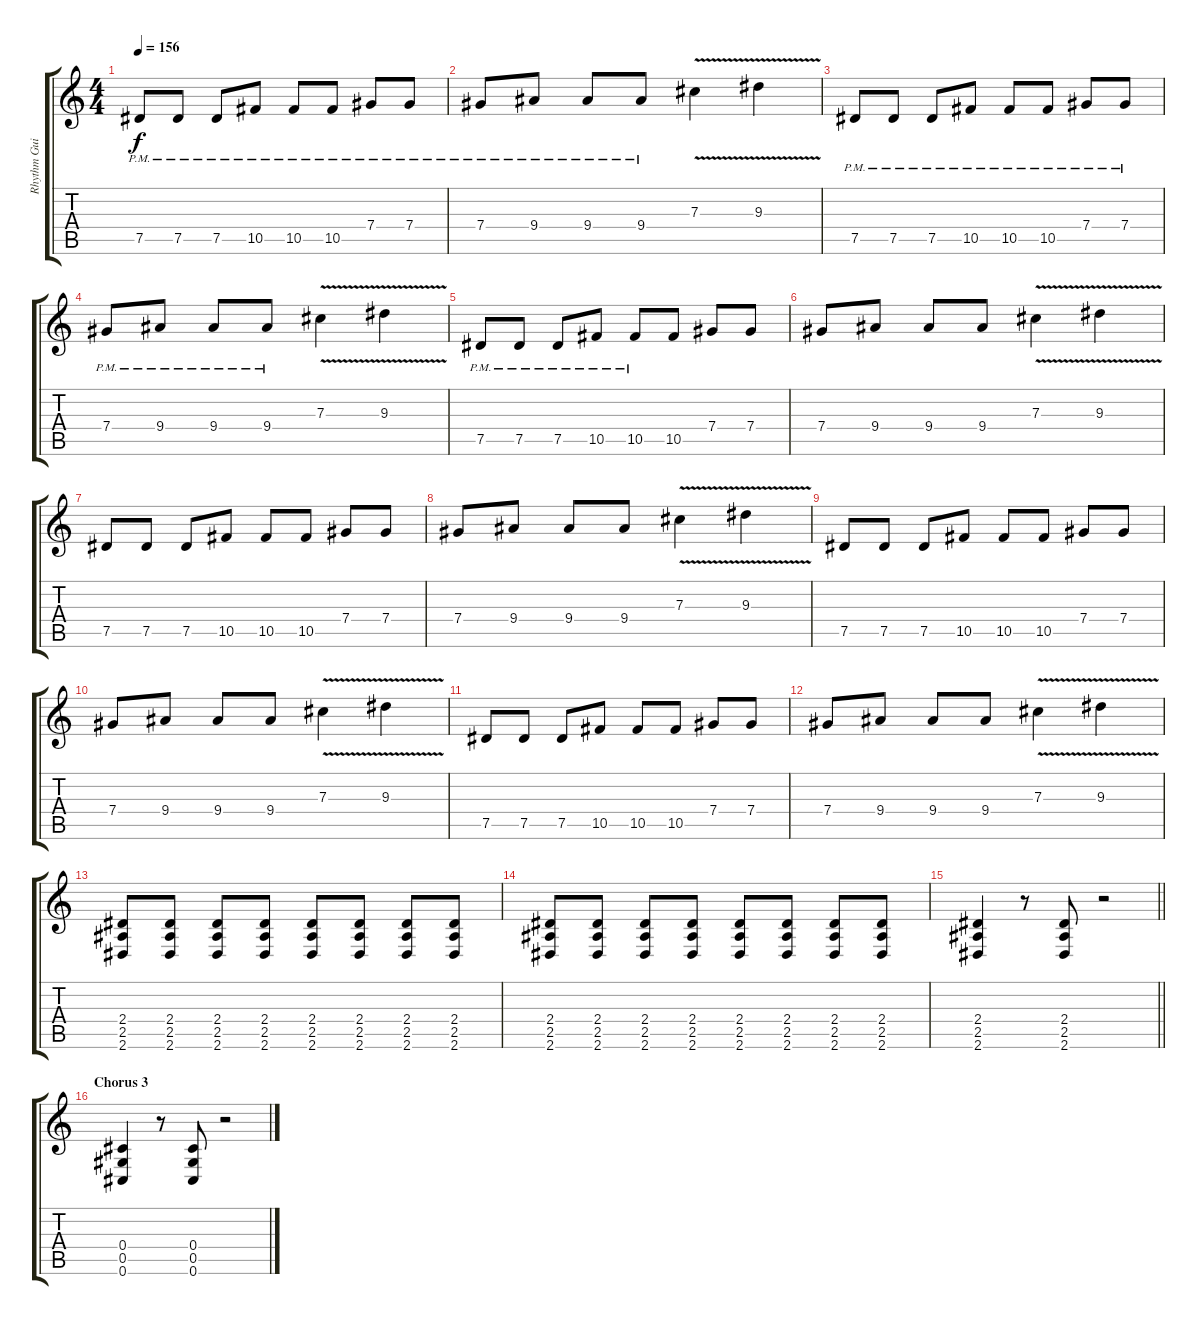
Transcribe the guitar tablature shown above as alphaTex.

\track ("Rhythm Guitar" "Rhythm Gui") {instrument distortionguitar}
\staff {score tabs}
\tuning (Eb4 Bb3 Gb3 Db3 Ab2 Db2) {hide}
\ts (4 4)
\tempo 156
\clef g2
\ks c
7.5{pm}.8{dy f} 7.5{pm}.8 7.5{pm}.8 10.5{pm}.8 10.5{pm}.8 10.5{pm}.8 7.4{pm}.8 7.4{pm}.8 |
7.4{pm}.8 9.4{pm}.8 9.4{pm}.8 9.4{pm}.8 7.3{v}.4 9.3{v}.4 |
7.5{pm}.8 7.5{pm}.8 7.5{pm}.8 10.5{pm}.8 10.5{pm}.8 10.5{pm}.8 7.4{pm}.8 7.4{pm}.8 |
7.4{pm}.8 9.4{pm}.8 9.4{pm}.8 9.4{pm}.8 7.3{v}.4 9.3{v}.4 |
7.5{pm}.8 7.5{pm}.8 7.5{pm}.8 10.5{pm}.8 10.5{pm}.8 10.5.8 7.4.8 7.4.8 |
7.4.8 9.4.8 9.4.8 9.4.8 7.3{v}.4 9.3{v}.4 |
7.5.8 7.5.8 7.5.8 10.5.8 10.5.8 10.5.8 7.4.8 7.4.8 |
7.4.8 9.4.8 9.4.8 9.4.8 7.3{v}.4 9.3{v}.4 |
7.5.8 7.5.8 7.5.8 10.5.8 10.5.8 10.5.8 7.4.8 7.4.8 |
7.4.8 9.4.8 9.4.8 9.4.8 7.3{v}.4 9.3{v}.4 |
7.5.8 7.5.8 7.5.8 10.5.8 10.5.8 10.5.8 7.4.8 7.4.8 |
7.4.8 9.4.8 9.4.8 9.4.8 7.3{v}.4 9.3{v}.4 |
(2.4 2.5 2.6).8 (2.4 2.5 2.6).8 (2.4 2.5 2.6).8 (2.4 2.5 2.6).8 (2.4 2.5 2.6).8 (2.4 2.5 2.6).8 (2.4 2.5 2.6).8 (2.4 2.5 2.6).8 |
(2.4 2.5 2.6).8 (2.4 2.5 2.6).8 (2.4 2.5 2.6).8 (2.4 2.5 2.6).8 (2.4 2.5 2.6).8 (2.4 2.5 2.6).8 (2.4 2.5 2.6).8 (2.4 2.5 2.6).8 |
\barLineRight lightlight
(2.4 2.5 2.6).4 r.8 (2.4 2.5 2.6).8 r.2 |
\section ("" "Chorus 3")
(0.4 0.5 0.6).4 r.8 (0.4 0.5 0.6).8 r.2
